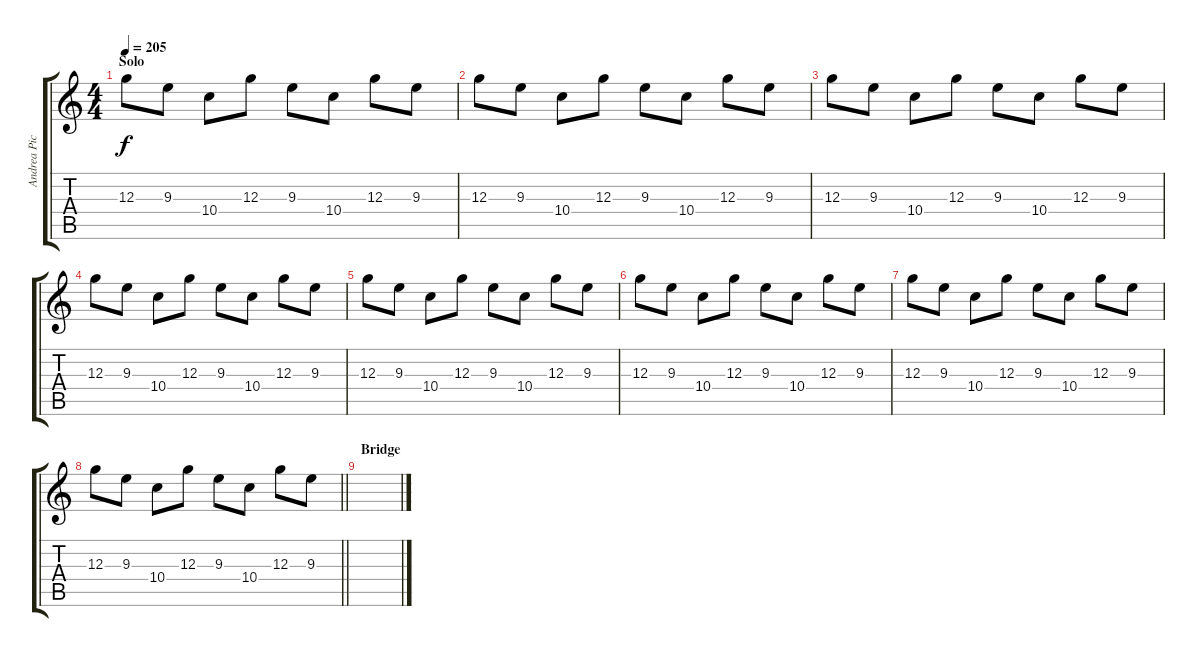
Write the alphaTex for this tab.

\track ("Andrea Pica" "Andrea Pic") {instrument distortionguitar}
\staff {score tabs}
\tuning (E4 B3 G3 D3 A2 E2) {hide}
\ts (4 4)
\section ("" "Solo")
\tempo 205
\clef g2
\ks c
12.3.8{dy f} 9.3.8 10.4.8 12.3.8 9.3.8 10.4.8 12.3.8 9.3.8 |
12.3.8 9.3.8 10.4.8 12.3.8 9.3.8 10.4.8 12.3.8 9.3.8 |
12.3.8 9.3.8 10.4.8 12.3.8 9.3.8 10.4.8 12.3.8 9.3.8 |
12.3.8 9.3.8 10.4.8 12.3.8 9.3.8 10.4.8 12.3.8 9.3.8 |
12.3.8 9.3.8 10.4.8 12.3.8 9.3.8 10.4.8 12.3.8 9.3.8 |
12.3.8 9.3.8 10.4.8 12.3.8 9.3.8 10.4.8 12.3.8 9.3.8 |
12.3.8 9.3.8 10.4.8 12.3.8 9.3.8 10.4.8 12.3.8 9.3.8 |
\barLineRight lightlight
12.3.8 9.3.8 10.4.8 12.3.8 9.3.8 10.4.8 12.3.8 9.3.8 |
\section ("" "Bridge")
